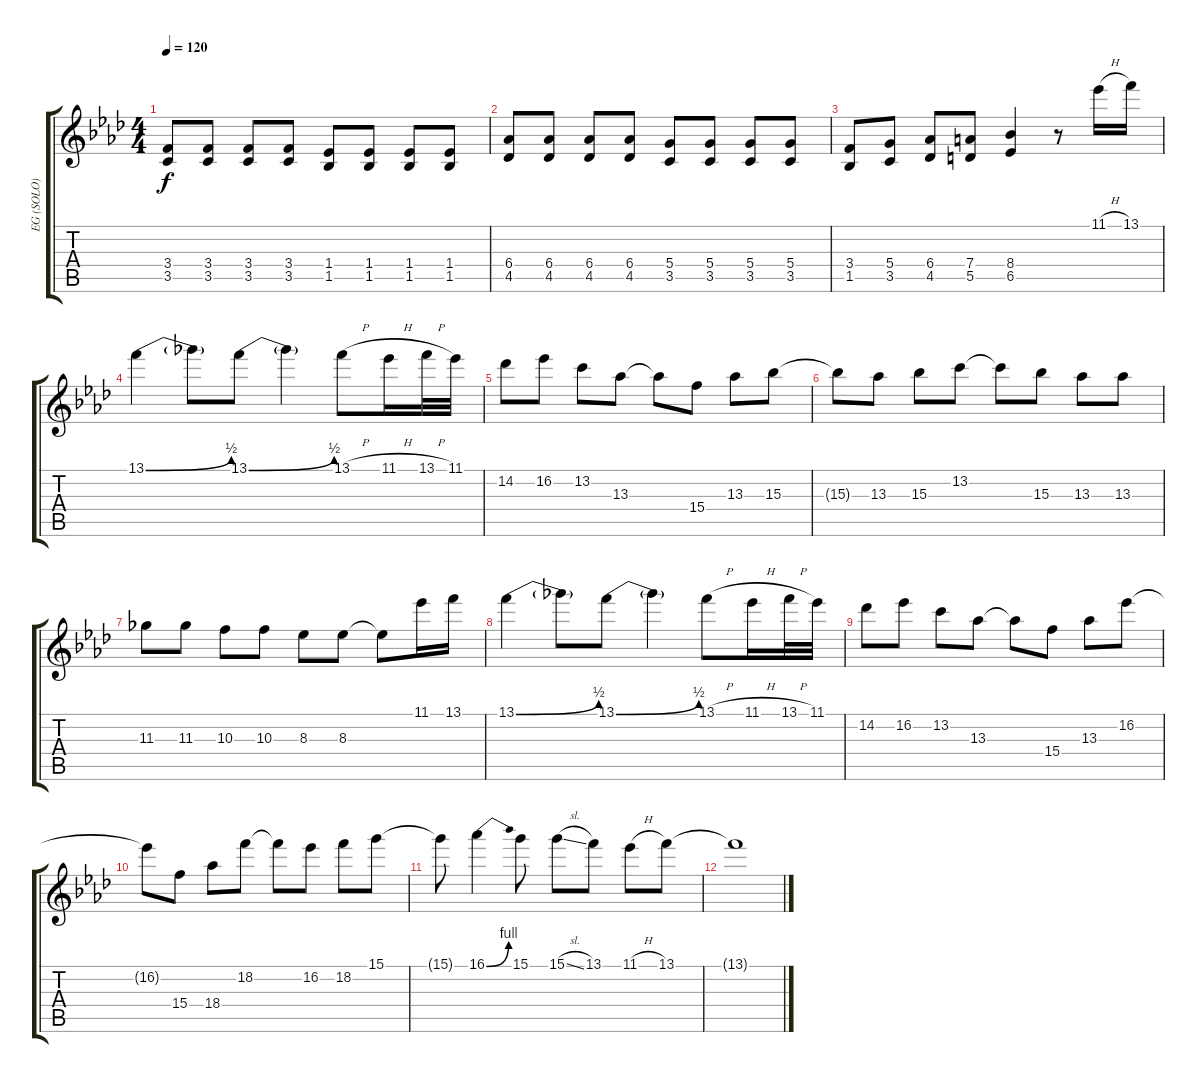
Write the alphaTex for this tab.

\track ("EG (SOLO)" "EG (SOLO)") {instrument distortionguitar}
\staff {score tabs}
\tuning (E4 B3 G3 D3 A2 E2) {hide}
\ts (4 4)
\tempo 120
\clef g2
\ks ab
(3.4 3.5).8{dy f} (3.4 3.5).8 (3.4 3.5).8 (3.4 3.5).8 (1.4 1.5).8 (1.4 1.5).8 (1.4 1.5).8 (1.4 1.5).8 |
(6.4 4.5).8 (6.4 4.5).8 (6.4 4.5).8 (6.4 4.5).8 (5.4 3.5).8 (5.4 3.5).8 (5.4 3.5).8 (5.4 3.5).8 |
(3.4 1.5).8 (5.4 3.5).8 (6.4 4.5).8 (7.4 5.5).8 (8.4 6.5).4 r.8 11.1{h}.16 13.1.16 |
13.1{be (bend 0 0 60 2)}.4 13.1{t}.8 13.1{be (bend 0 0 60 2)}.8 13.1{t}.4 13.1{h}.8 11.1{h}.16 13.1{h}.32 11.1.32 |
14.2.8 16.2.8 13.2.8 13.3.8 13.3{t}.8 15.4.8 13.3.8 15.3.8 |
15.3{t}.8 13.3.8 15.3.8 13.2.8 13.2{t}.8 15.3.8 13.3.8 13.3.8 |
11.3.8 11.3.8 10.3.8 10.3.8 8.3.8 8.3.8 8.3{t}.8 11.1.16 13.1.16 |
13.1{be (bend 0 0 60 2)}.4 13.1{t}.8 13.1{be (bend 0 0 60 2)}.8 13.1{t}.4 13.1{h}.8 11.1{h}.16 13.1{h}.32 11.1.32 |
14.2.8 16.2.8 13.2.8 13.3.8 13.3{t}.8 15.4.8 13.3.8 16.2.8 |
16.2{t}.8 15.4.8 18.4.8 18.2.8 18.2{t}.8 16.2.8 18.2.8 15.1.8 |
15.1{t}.8 16.1{be (bend 0 0 60 4)}.4 15.1.8 15.1{sl}.8 13.1.8 11.1{h}.8 13.1.8 |
13.1{t}.1
